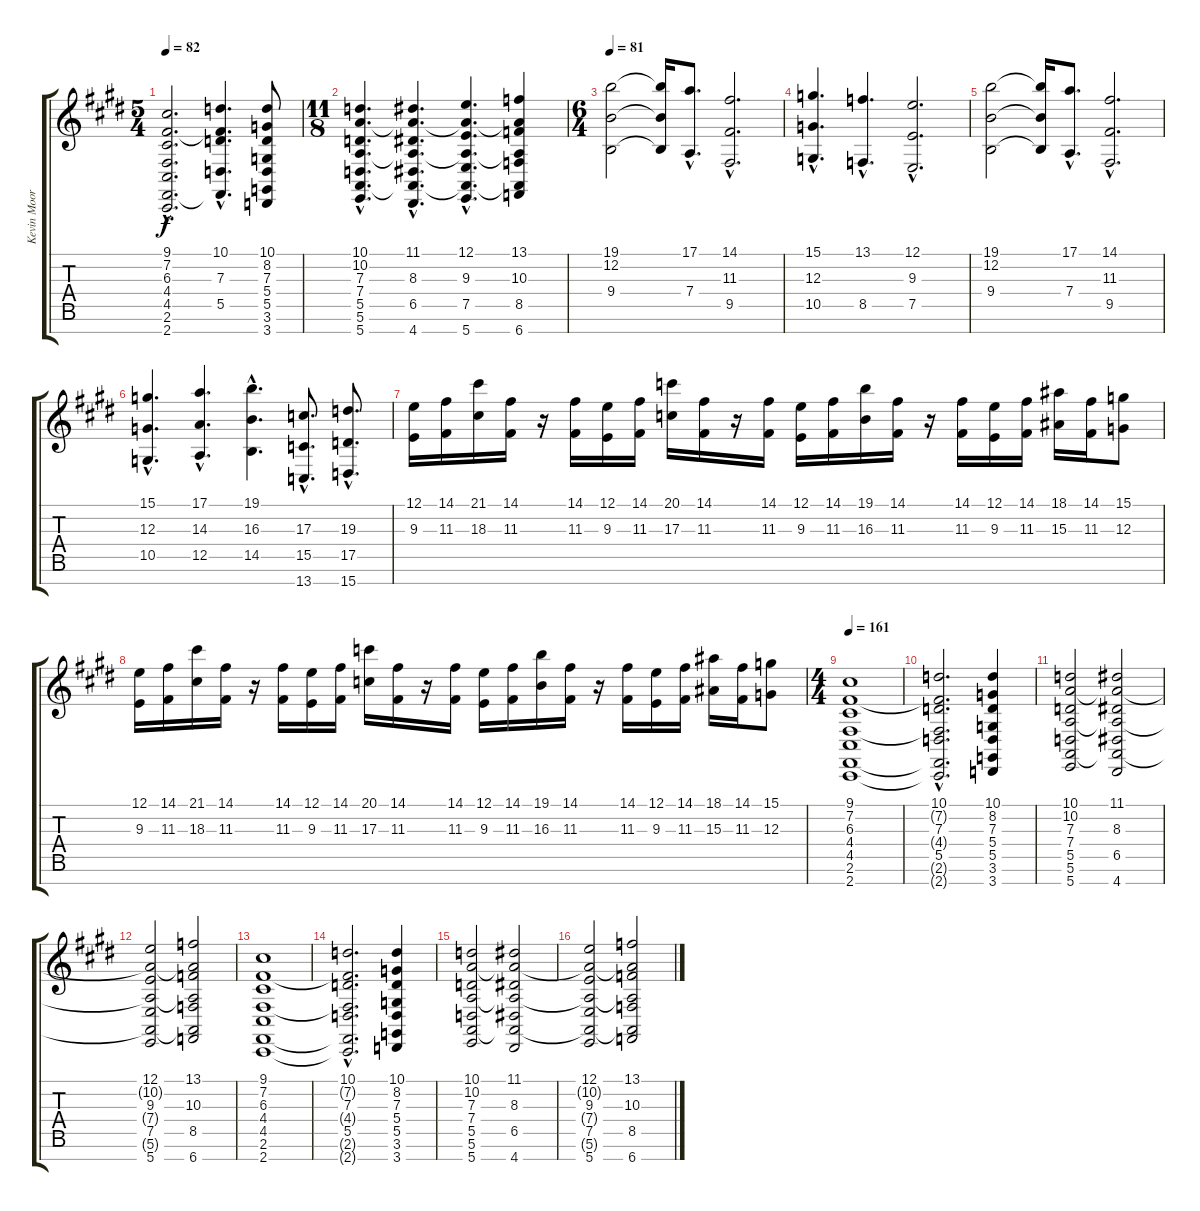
\track ("Kevin Moore" "Kevin Moor") {instrument tremolostrings}
\staff {score tabs}
\tuning (E4 B3 G3 D3 A2 E2 B1) {hide}
\ts (5 4)
\tempo 82
\clef g2
\ks e
(9.1{hac} 7.2{hac} 6.3{hac} 4.4{hac} 4.5{hac} 2.6{hac} 2.7{hac}).2{d dy f} (10.1{hac} 7.2{hac t} 7.3{hac} 5.5{hac} 2.6{hac t}).4{d} (10.1 8.2 7.3 5.4 5.5 3.6 3.7).8 |
\ts (11 8)
(10.1{hac} 10.2{hac} 7.3{hac} 7.4{hac} 5.5{hac} 5.6{hac} 5.7{hac}).4{d} (11.1{hac} 10.2{hac t} 8.3{hac} 7.4{hac t} 6.5{hac} 5.6{hac t} 4.7{hac}).4{d} (12.1{hac} 10.2{hac t} 9.3{hac} 7.4{hac t} 7.5{hac} 5.6{hac t} 5.7{hac}).4{d} (13.1 10.2{t} 10.3 7.4{t} 8.5 5.6{t} 6.7).4 |
\ts (6 4)
\tempo 81
(19.1 12.2 9.4).2{volume 7 balance 8 instrument choiraahs} (19.1{t} 12.2{t} 9.4{t}).16 (17.1{hac} 7.4{hac}).8{d} (14.1{hac} 11.3{hac} 9.5{hac}).2{d} |
(15.1{hac} 12.3{hac} 10.5{hac}).4{d} (13.1{hac} 8.5{hac}).4{d} (12.1{hac} 9.3{hac} 7.5{hac}).2{d} |
(19.1 12.2 9.4).2 (19.1{t} 12.2{t} 9.4{t}).16 (17.1{hac} 7.4{hac}).8{d} (14.1{hac} 11.3{hac} 9.5{hac}).2{d} |
(15.1{hac} 12.3{hac} 10.5{hac}).4{d} (17.1{hac} 14.3{hac} 12.5{hac}).4{d} (19.1{hac} 16.3{hac} 14.5{hac}).4{d} (17.3{hac} 15.5{hac} 13.7{hac}).8{d} (19.3{hac} 17.5{hac} 15.7{hac}).8{d} |
(12.1 9.3).16{volume 10 balance 11 instrument stringensemble1} (14.1 11.3).16 (21.1 18.3).16 (14.1 11.3).16 r.16 (14.1 11.3).16 (12.1 9.3).16 (14.1 11.3).16 (20.1 17.3).16 (14.1 11.3).16 r.16 (14.1 11.3).16 (12.1 9.3).16 (14.1 11.3).16 (19.1 16.3).16 (14.1 11.3).16 r.16 (14.1 11.3).16 (12.1 9.3).16 (14.1 11.3).16 (18.1 15.3).16 (14.1 11.3).16 (15.1 12.3).8 |
(12.1 9.3).16 (14.1 11.3).16 (21.1 18.3).16 (14.1 11.3).16 r.16 (14.1 11.3).16 (12.1 9.3).16 (14.1 11.3).16 (20.1 17.3).16 (14.1 11.3).16 r.16 (14.1 11.3).16 (12.1 9.3).16 (14.1 11.3).16 (19.1 16.3).16 (14.1 11.3).16 r.16 (14.1 11.3).16 (12.1 9.3).16 (14.1 11.3).16 (18.1 15.3).16 (14.1 11.3).16 (15.1 12.3).8 |
\ts (4 4)
\tempo 161
(9.1 7.2 6.3 4.4 4.5 2.6 2.7).1{volume 6 balance 6 instrument churchorgan} |
(10.1{hac} 7.2{hac t} 7.3{hac} 4.4{hac t} 5.5{hac} 2.6{hac t} 2.7{hac t}).2{d} (10.1 8.2 7.3 5.4 5.5 3.6 3.7).4 |
(10.1 10.2 7.3 7.4 5.5 5.6 5.7).2 (11.1 10.2{t} 8.3 7.4{t} 6.5 5.6{t} 4.7).2 |
(12.1 10.2{t} 9.3 7.4{t} 7.5 5.6{t} 5.7).2 (13.1 10.2{t} 10.3 7.4{t} 8.5 5.6{t} 6.7).2 |
(9.1 7.2 6.3 4.4 4.5 2.6 2.7).1 |
(10.1{hac} 7.2{hac t} 7.3{hac} 4.4{hac t} 5.5{hac} 2.6{hac t} 2.7{hac t}).2{d} (10.1 8.2 7.3 5.4 5.5 3.6 3.7).4 |
(10.1 10.2 7.3 7.4 5.5 5.6 5.7).2 (11.1 10.2{t} 8.3 7.4{t} 6.5 5.6{t} 4.7).2 |
(12.1 10.2{t} 9.3 7.4{t} 7.5 5.6{t} 5.7).2 (13.1 10.2{t} 10.3 7.4{t} 8.5 5.6{t} 6.7).2
